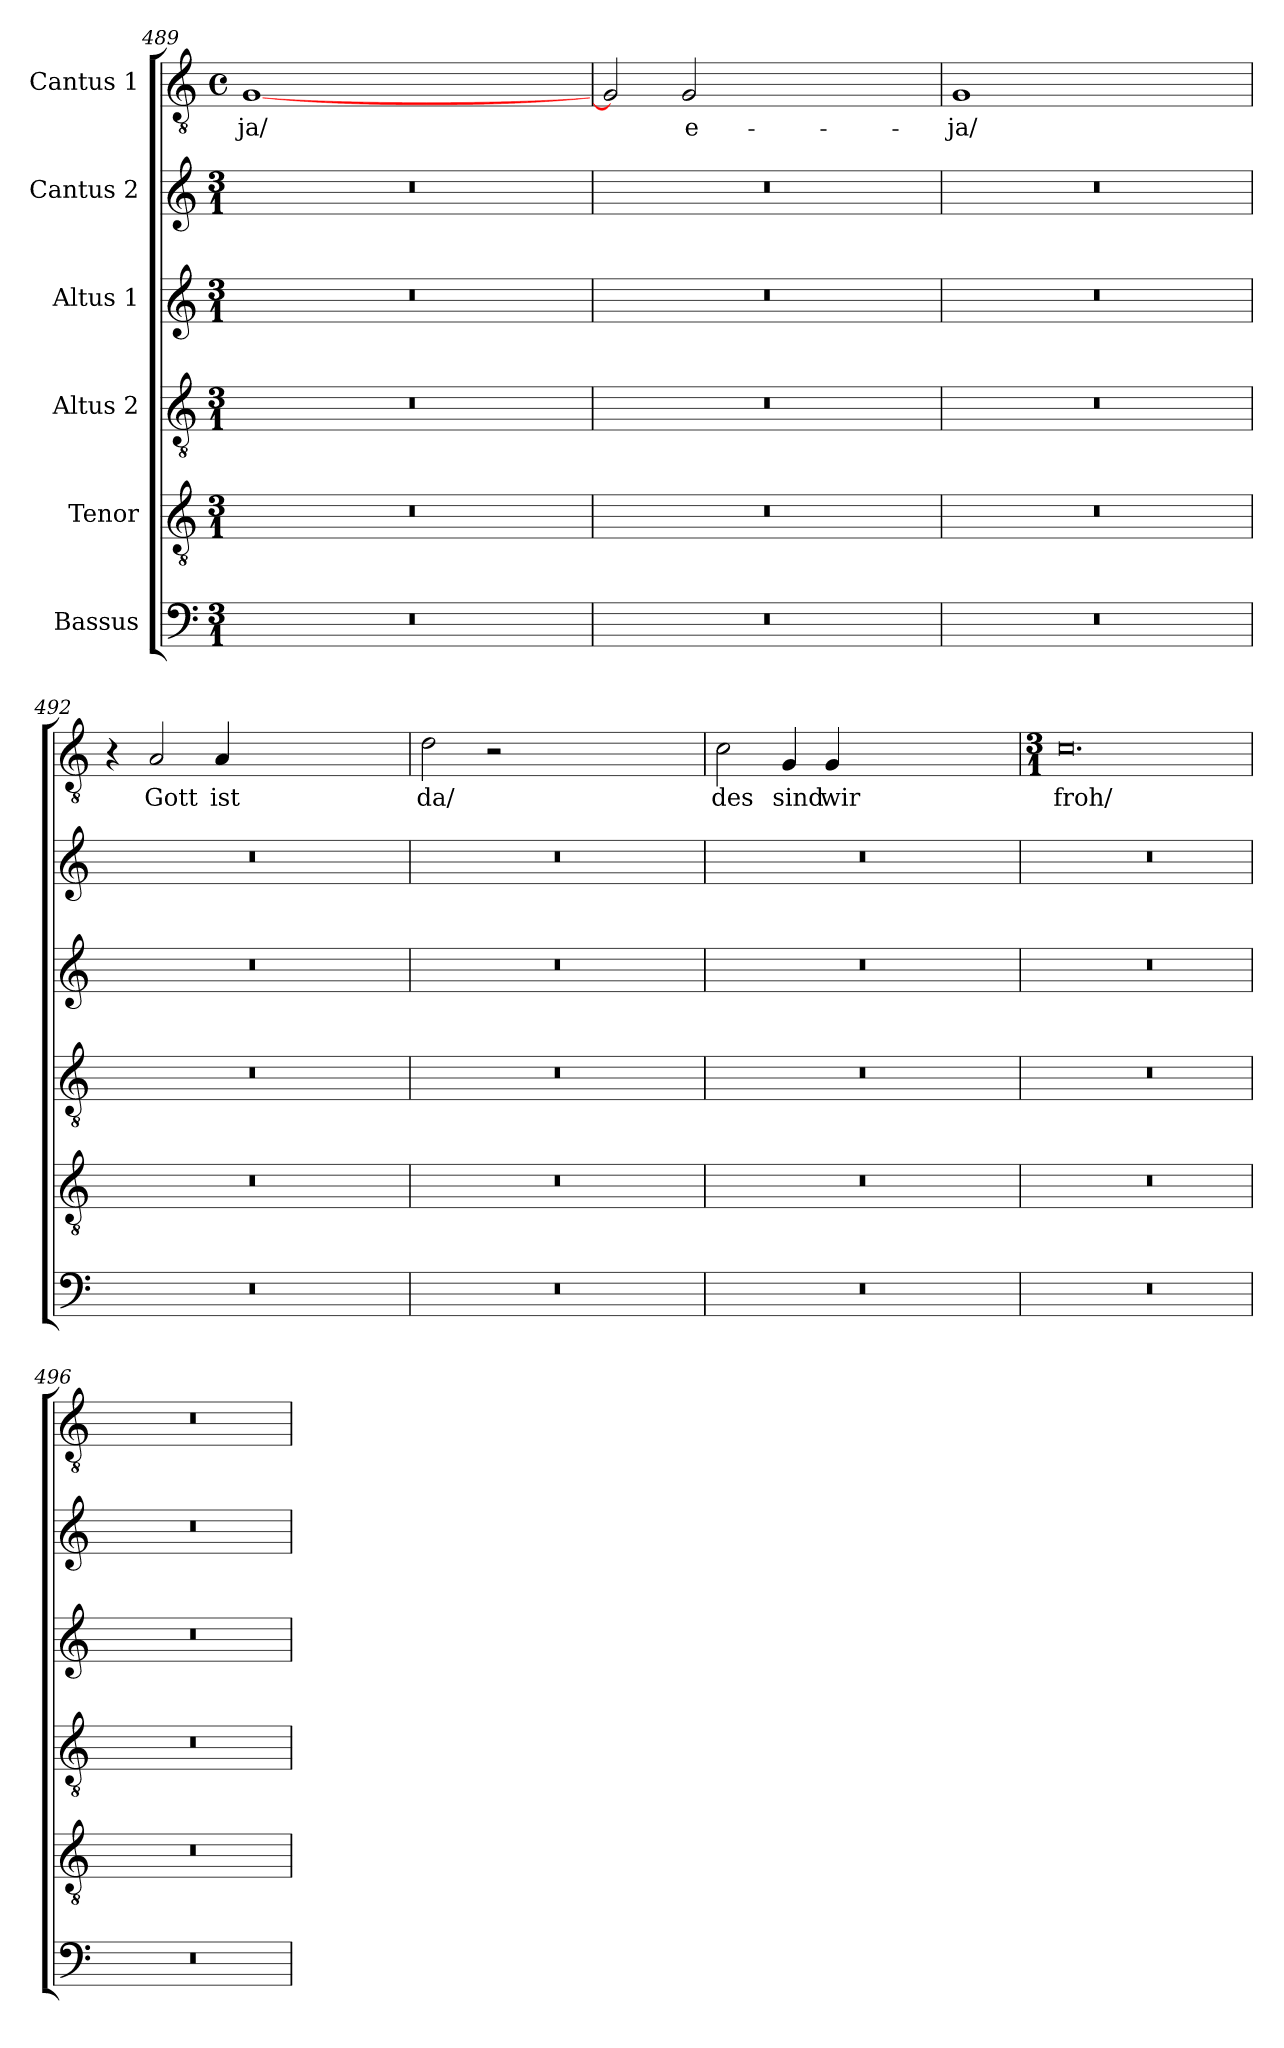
**kern	**kern	**kern	**kern	**kern	**kern	**text
*part6	*part5	*part4	*part3	*part2	*part1	*part1
*staff6	*staff5	*staff4	*staff3	*staff2	*staff1	*staff1
*I"Bassus	*I"Tenor	*I"Altus 2	*I"Altus 1	*I"Cantus 2	*I"Cantus 1	*
*clefF4	*clefGv2	*clefGv2	*clefG2	*clefG2	*clefGv2	*
*M3/1	*M3/1	*M3/1	*M3/1	*M3/1	*M4/4	*
*	*	*	*	*	*met(c)	*
=489	=489	=489	=489	=489	=489	=489
!	!	!	!	!	!	!LO:LY:b:cj
0.r	0.r	0.r	0.r	0.r	[<1G	-ja/
.	.	.	.	.	0ryy	.
=490	=490	=490	=490	=490	=490	=490
0.r	0.r	0.r	0.r	0.r	2G/]	.
!	!	!	!	!	!	!LO:LY:b:cj
.	.	.	.	.	2G/	e-
.	.	.	.	.	0ryy	.
!!LO:LB:g=z
=491	=491	=491	=491	=491	=491	=491
!	!	!	!	!	!	!LO:LY:b:cj
0.r	0.r	0.r	0.r	0.r	1G	-ja/
.	.	.	.	.	0ryy	.
=492	=492	=492	=492	=492	=492	=492
0.r	0.r	0.r	0.r	0.r	4r	.
!	!	!	!	!	!	!LO:LY:b:cj
.	.	.	.	.	2A/	Gott
!	!	!	!	!	!	!LO:LY:b:cj
.	.	.	.	.	4A/	ist
.	.	.	.	.	0ryy	.
=493	=493	=493	=493	=493	=493	=493
!	!	!	!	!	!	!LO:LY:b:cj
0.r	0.r	0.r	0.r	0.r	2d\	da/
.	.	.	.	.	2r	.
.	.	.	.	.	0ryy	.
=494	=494	=494	=494	=494	=494	=494
!	!	!	!	!	!	!LO:LY:b:cj
0.r	0.r	0.r	0.r	0.r	2c\	des
!	!	!	!	!	!	!LO:LY:b:cj
.	.	.	.	.	4G/	sind
!	!	!	!	!	!	!LO:LY:b:cj
.	.	.	.	.	4G/	wir
.	.	.	.	.	0ryy	.
=495	=495	=495	=495	=495	=495	=495
*	*	*	*	*	*M3/1	*
!	!	!	!	!	!	!LO:LY:b:cj
0.r	0.r	0.r	0.r	0.r	0.c	froh/
=496	=496	=496	=496	=496	=496	=496
0.r	0.r	0.r	0.r	0.r	0.r	.
=	=	=	=	=	=	=
*-	*-	*-	*-	*-	*-	*-
